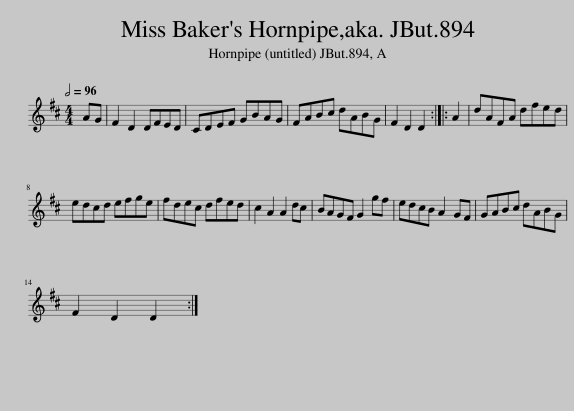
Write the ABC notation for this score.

X:1
L:1/8
Q:1/2=96
M:4/4
I:linebreak $
K:D
V:1 treble
V:1
 AG | F2 D2 DFED | CDEF GBAG | FABc dABG | F2 D2 D2 :: %5
 A2 | dAFA dfed |$ edcd efge | fdec dfed | c2 A2 A2 dc | %10
 BAGF G2 gf | edcB A2 GF | GABc dABG |$ F2 D2 D2 :| %14
